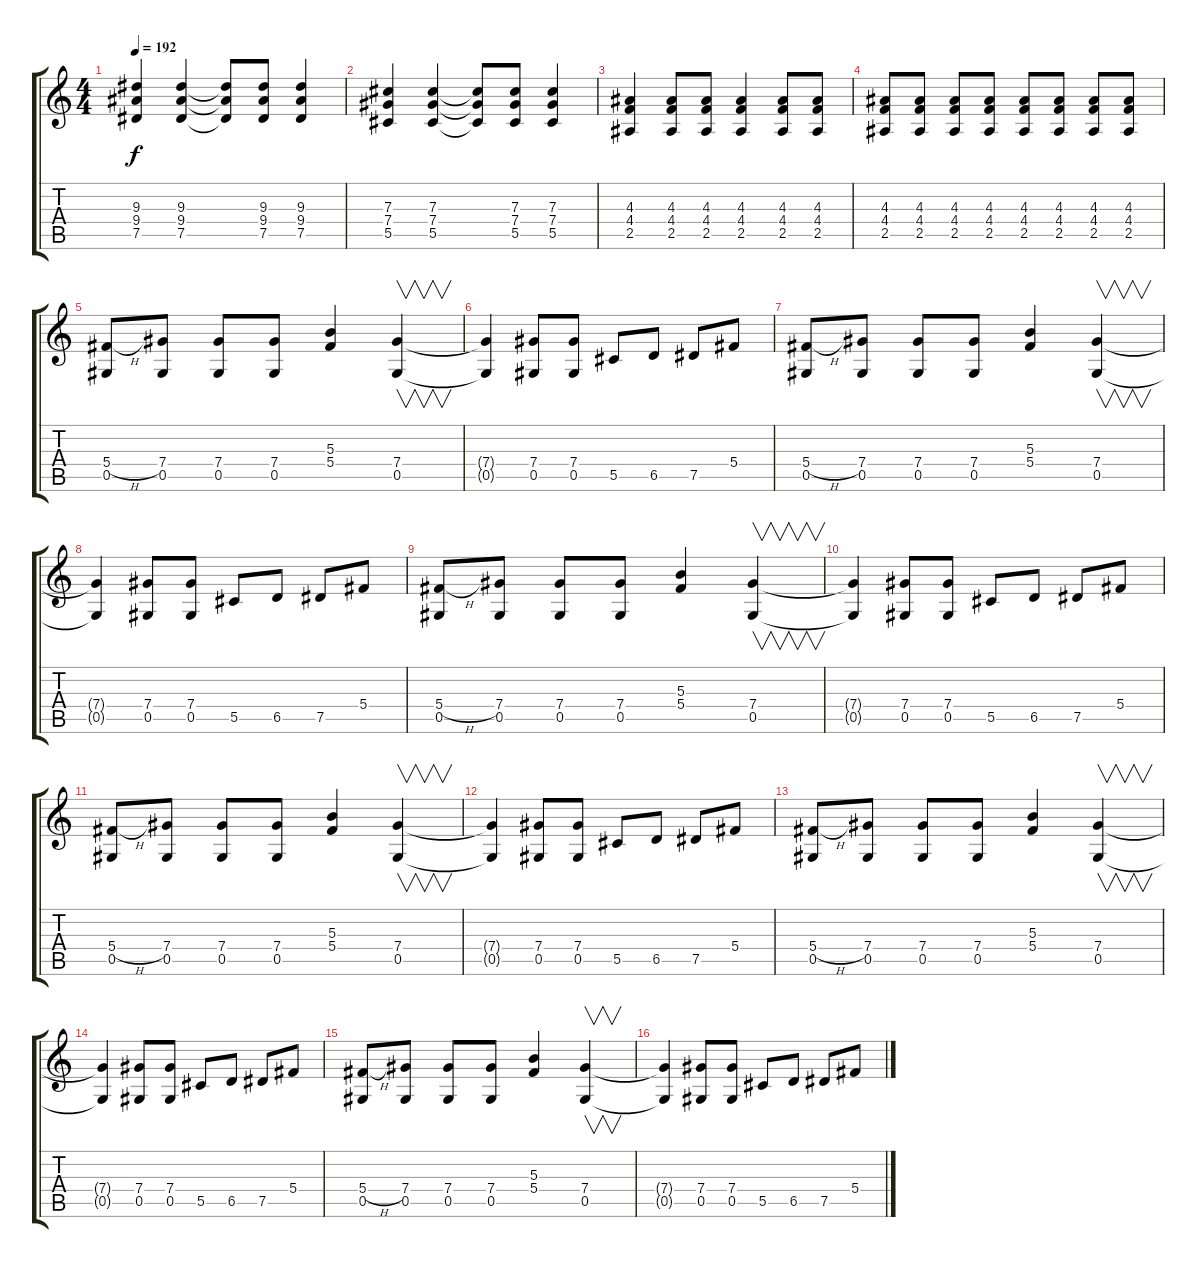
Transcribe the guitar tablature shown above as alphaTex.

\track "" {instrument distortionguitar}
\staff {score tabs}
\tuning (Eb4 Bb3 Gb3 Db3 Ab2 Eb2) {hide}
\ts (4 4)
\tempo 192
\clef g2
\ks c
(9.3 9.4 7.5).4{dy f} (9.3 9.4 7.5).4 (9.3{t} 9.4{t} 7.5{t}).8 (9.3 9.4 7.5).8 (9.3 9.4 7.5).4 |
(7.3 7.4 5.5).4 (7.3 7.4 5.5).4 (7.3{t} 7.4{t} 5.5{t}).8 (7.3 7.4 5.5).8 (7.3 7.4 5.5).4 |
(4.3 4.4 2.5).4 (4.3 4.4 2.5).8 (4.3 4.4 2.5).8 (4.3 4.4 2.5).4 (4.3 4.4 2.5).8 (4.3 4.4 2.5).8 |
(4.3 4.4 2.5).8 (4.3 4.4 2.5).8 (4.3 4.4 2.5).8 (4.3 4.4 2.5).8 (4.3 4.4 2.5).8 (4.3 4.4 2.5).8 (4.3 4.4 2.5).8 (4.3 4.4 2.5).8 |
(5.4{h} 0.5).8 (7.4 0.5).8 (7.4 0.5).8 (7.4 0.5).8 (5.3 5.4).4 (7.4 0.5).4{v} |
(7.4{t} 0.5{t}).4 (7.4 0.5).8 (7.4 0.5).8 5.5.8 6.5.8 7.5.8 5.4.8 |
(5.4{h} 0.5).8 (7.4 0.5).8 (7.4 0.5).8 (7.4 0.5).8 (5.3 5.4).4 (7.4 0.5).4{v} |
(7.4{t} 0.5{t}).4 (7.4 0.5).8 (7.4 0.5).8 5.5.8 6.5.8 7.5.8 5.4.8 |
(5.4{h} 0.5).8 (7.4 0.5).8 (7.4 0.5).8 (7.4 0.5).8 (5.3 5.4).4 (7.4 0.5).4{v} |
(7.4{t} 0.5{t}).4 (7.4 0.5).8 (7.4 0.5).8 5.5.8 6.5.8 7.5.8 5.4.8 |
(5.4{h} 0.5).8 (7.4 0.5).8 (7.4 0.5).8 (7.4 0.5).8 (5.3 5.4).4 (7.4 0.5).4{v} |
(7.4{t} 0.5{t}).4 (7.4 0.5).8 (7.4 0.5).8 5.5.8 6.5.8 7.5.8 5.4.8 |
(5.4{h} 0.5).8 (7.4 0.5).8 (7.4 0.5).8 (7.4 0.5).8 (5.3 5.4).4 (7.4 0.5).4{v} |
(7.4{t} 0.5{t}).4 (7.4 0.5).8 (7.4 0.5).8 5.5.8 6.5.8 7.5.8 5.4.8 |
(5.4{h} 0.5).8 (7.4 0.5).8 (7.4 0.5).8 (7.4 0.5).8 (5.3 5.4).4 (7.4 0.5).4{v} |
(7.4{t} 0.5{t}).4 (7.4 0.5).8 (7.4 0.5).8 5.5.8 6.5.8 7.5.8 5.4.8
